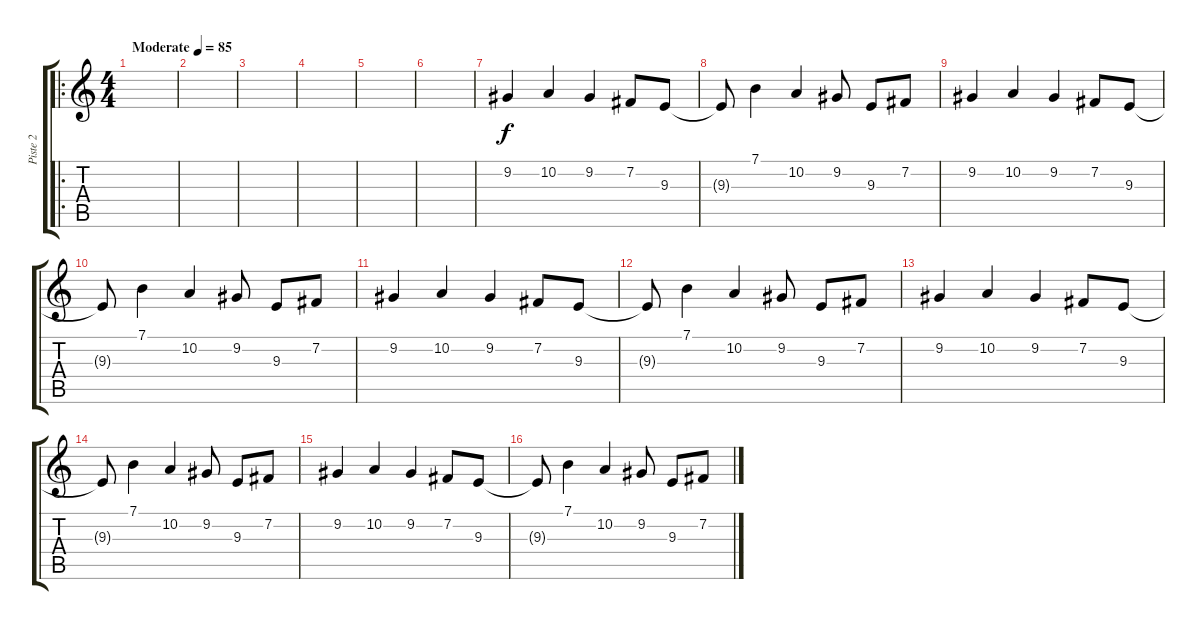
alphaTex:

\track ("Piste 2" "Piste 2") {instrument electricpiano1}
\staff {score tabs}
\tuning (E4 B3 G3 D3 A2 E2) {hide}
\ro
\ts (4 4)
\tempo (85 "Moderate")
\clef g2
\ks c
|
|
|
|
|
|
9.2.4 10.2.4 9.2.4 7.2.8 9.3.8 |
9.3{t}.8 7.1.4 10.2.4 9.2.8 9.3.8 7.2.8 |
9.2.4 10.2.4 9.2.4 7.2.8 9.3.8 |
9.3{t}.8 7.1.4 10.2.4 9.2.8 9.3.8 7.2.8 |
9.2.4 10.2.4 9.2.4 7.2.8 9.3.8 |
9.3{t}.8 7.1.4 10.2.4 9.2.8 9.3.8 7.2.8 |
9.2.4 10.2.4 9.2.4 7.2.8 9.3.8 |
9.3{t}.8 7.1.4 10.2.4 9.2.8 9.3.8 7.2.8 |
9.2.4 10.2.4 9.2.4 7.2.8 9.3.8 |
9.3{t}.8 7.1.4 10.2.4 9.2.8 9.3.8 7.2.8
